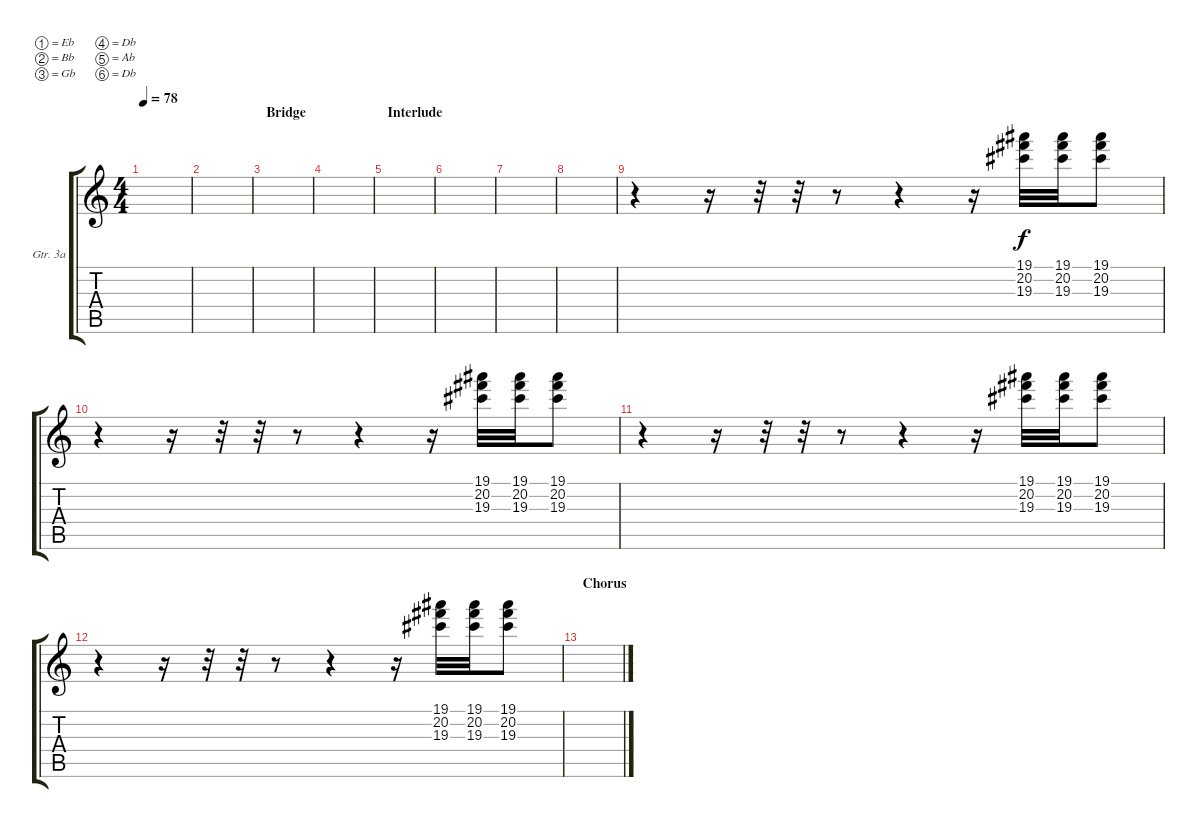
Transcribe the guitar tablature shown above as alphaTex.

\defaultSystemsLayout 4
\bracketExtendMode groupsimilarinstruments
\firstSystemTrackNameOrientation horizontal
\otherSystemsTrackNameOrientation horizontal
\track ("Electric Guitar" "Gtr. 3a") {instrument electricguitarclean}
\staff {score tabs}
\tuning (Eb4 Bb3 Gb3 Db3 Ab2 Db2)
\ts (4 4)
\tempo 78
\clef g2
\ks c
|
|
\section ("" "Bridge")
|
|
\section ("" "Interlude")
|
|
|
|
r.4 r.16 r.32 r.32 r.8 r.4 r.16 (19.1 20.2 19.3).32 (19.1 20.2 19.3).32 (19.1 20.2 19.3).8 |
r.4 r.16 r.32 r.32 r.8 r.4 r.16 (19.1 20.2 19.3).32 (19.1 20.2 19.3).32 (19.1 20.2 19.3).8 |
r.4 r.16 r.32 r.32 r.8 r.4 r.16 (19.1 20.2 19.3).32 (19.1 20.2 19.3).32 (19.1 20.2 19.3).8 |
r.4 r.16 r.32 r.32 r.8 r.4 r.16 (19.1 20.2 19.3).32 (19.1 20.2 19.3).32 (19.1 20.2 19.3).8 |
\section ("" "Chorus")
